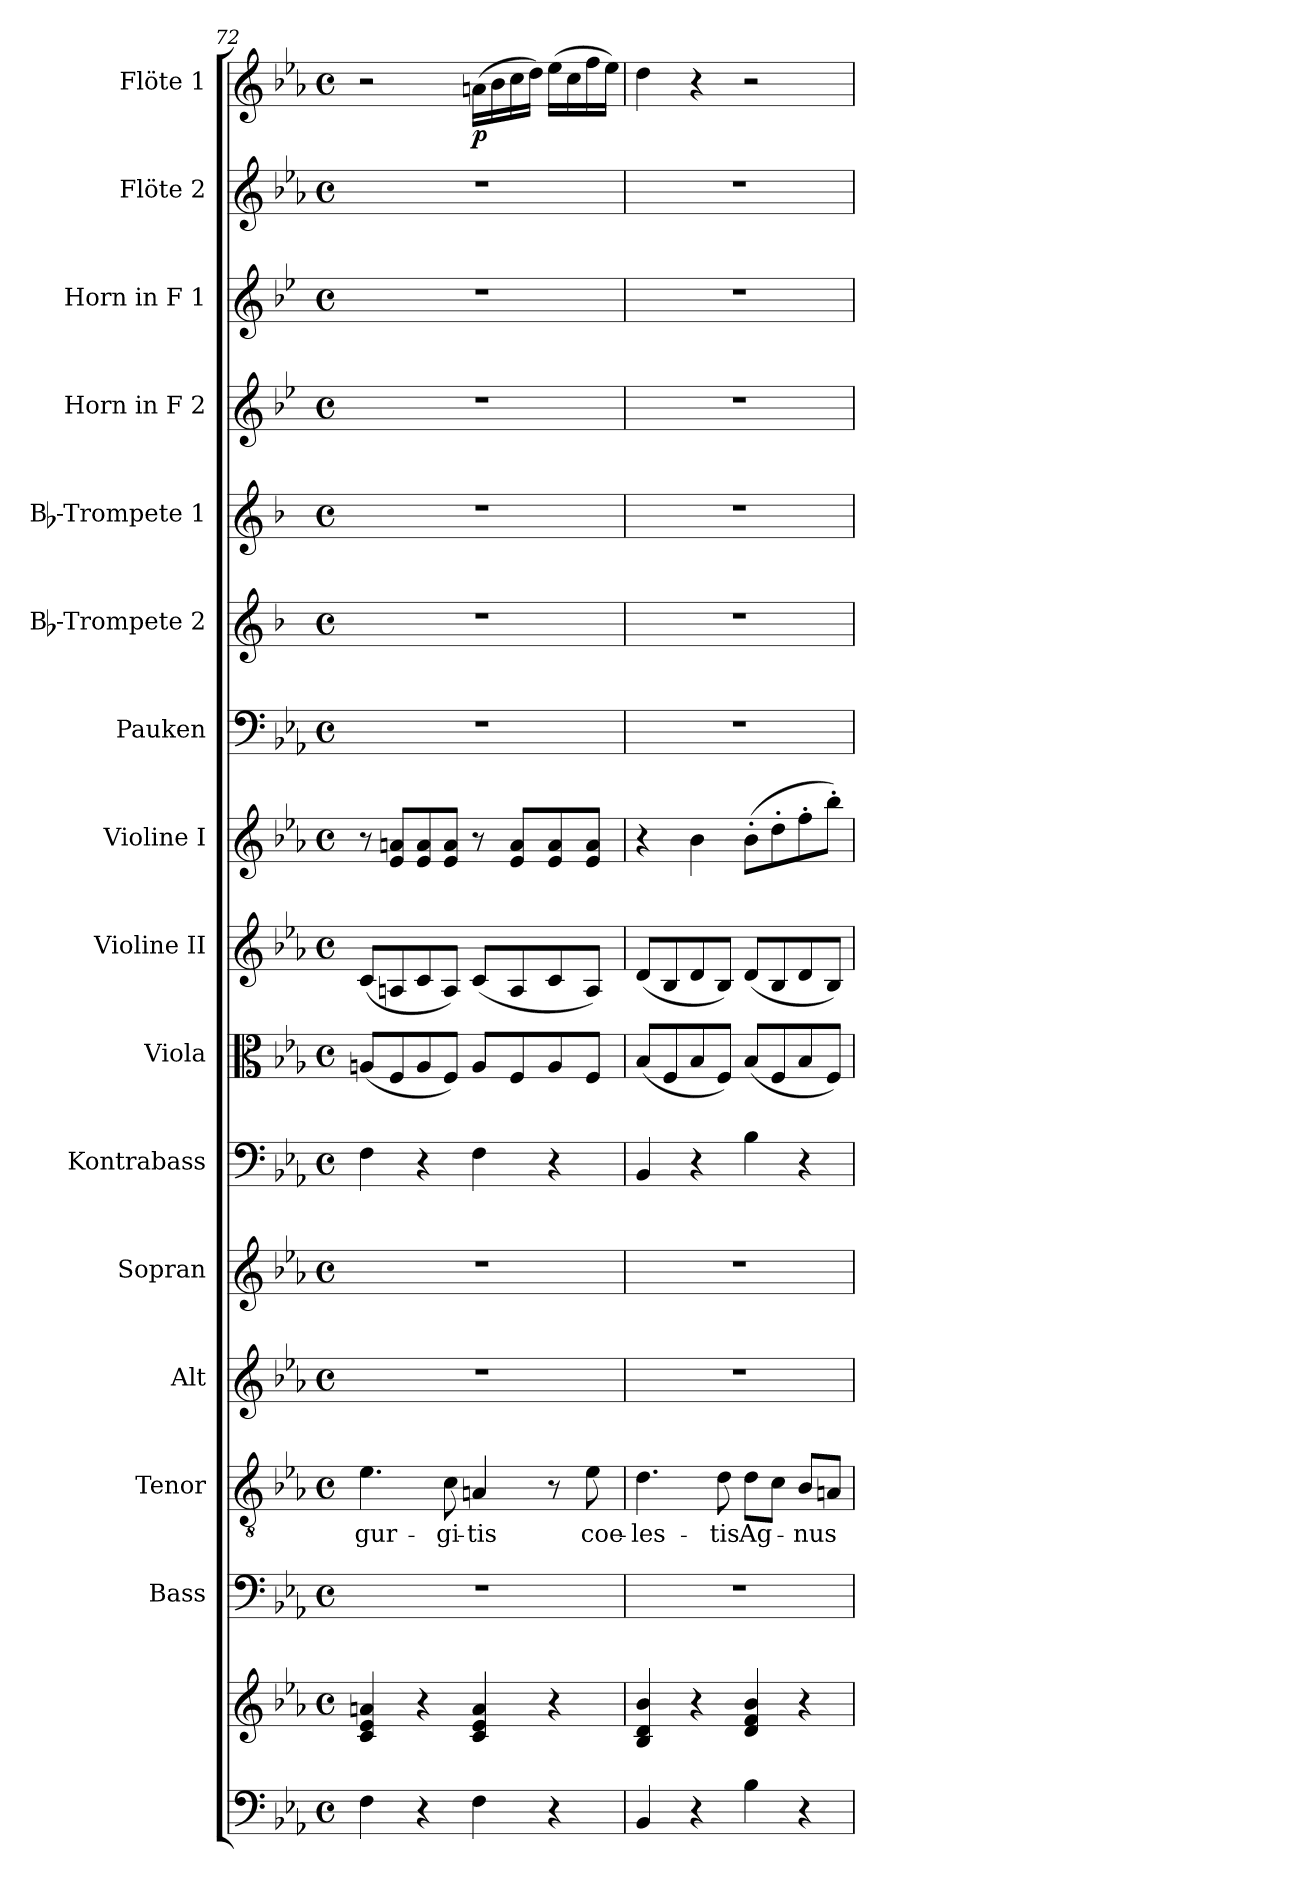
**kern	**kern	**kern	**kern	**text	**kern	**kern	**kern	**kern	**kern	**kern	**kern	**kern	**kern	**kern	**kern	**kern	**kern	**dynam
*part16	*part16	*part15	*part14	*part14	*part13	*part12	*part11	*part10	*part9	*part8	*part7	*part6	*part5	*part4	*part3	*part2	*part1	*part1
*staff17	*staff16	*staff15	*staff14	*staff14	*staff13	*staff12	*staff11	*staff10	*staff9	*staff8	*staff7	*staff6	*staff5	*staff4	*staff3	*staff2	*staff1	*staff1
*	*	*I"Bass	*I"Tenor	*	*I"Alt	*I"Sopran	*I"Kontrabass	*I"Viola	*I"Violine II	*I"Violine I	*I"Pauken	*I"Bb-Trompete 2	*I"Bb-Trompete 1	*I"Horn in F 2	*I"Horn in F 1	*I"Flöte 2	*I"Flöte 1	*
*	*	*I'B.	*I'T.	*	*I'A.	*I'S.	*I'Kb.	*I'Vla.	*I'Vl. II	*I'Vl. I	*I'Pk.	*I'Bb Trp. 2	*I'Bb Trp. 1	*	*	*I'Fl. 2	*I'Fl. 1	*
!!LO:PB:g=z
*clefF4	*clefG2	*clefF4	*clefGv2	*	*clefG2	*clefG2	*clefF4	*clefC3	*clefG2	*clefG2	*clefF4	*clefG2	*clefG2	*clefG2	*clefG2	*clefG2	*clefG2	*
*	*	*	*	*	*	*	*ITrd7c12	*	*	*	*	*ITrd1c2	*ITrd1c2	*ITrd4c7	*ITrd4c7	*	*	*
*k[b-e-a-]	*k[b-e-a-]	*k[b-e-a-]	*k[b-e-a-]	*	*k[b-e-a-]	*k[b-e-a-]	*k[b-e-a-]	*k[b-e-a-]	*k[b-e-a-]	*k[b-e-a-]	*k[b-e-a-]	*k[b-e-a-]	*k[b-e-a-]	*k[b-e-a-]	*k[b-e-a-]	*k[b-e-a-]	*k[b-e-a-]	*
*E-:	*E-:	*E-:	*E-:	*	*E-:	*E-:	*E-:	*E-:	*E-:	*E-:	*E-:	*E-:	*E-:	*E-:	*E-:	*E-:	*E-:	*
*M4/4	*M4/4	*M4/4	*M4/4	*	*M4/4	*M4/4	*M4/4	*M4/4	*M4/4	*M4/4	*M4/4	*M4/4	*M4/4	*M4/4	*M4/4	*M4/4	*M4/4	*
*met(c)	*met(c)	*met(c)	*met(c)	*	*met(c)	*met(c)	*met(c)	*met(c)	*met(c)	*met(c)	*met(c)	*met(c)	*met(c)	*met(c)	*met(c)	*met(c)	*met(c)	*
=72	=72	=72	=72	=72	=72	=72	=72	=72	=72	=72	=72	=72	=72	=72	=72	=72	=72	=72
!	!	!	!	!LO:LY:b	!	!	!	!	!	!	!	!	!	!	!	!	!	!
4F\	4c/ 4e-/ 4an/	1r	4.e-\	gur-	1r	1r	4FF\	(<8An/L	(<8c/L	8r	1r	1r	1r	1r	1r	1r	2r	.
.	.	.	.	.	.	.	.	8F/	8An/	8e-/ 8an/L	.	.	.	.	.	.	.	.
4r	4r	.	.	.	.	.	4r	8A/	8c/	8e-/ 8a/	.	.	.	.	.	.	.	.
!	!	!	!	!LO:LY:b	!	!	!	!	!	!	!	!	!	!	!	!	!	!
.	.	.	8c\	-gi-	.	.	.	8F/J)	8A/J)	8e-/ 8a/J	.	.	.	.	.	.	.	.
!	!	!	!	!LO:LY:b	!	!	!	!	!	!	!	!	!	!	!	!	!	!LO:DY:b
4F\	4c/ 4e-/ 4a/	.	4An/	-tis	.	.	4FF\	8A/L	(<8c/L	8r	.	.	.	.	.	.	(>16an\LL	p
.	.	.	.	.	.	.	.	.	.	.	.	.	.	.	.	.	16b-\	.
.	.	.	.	.	.	.	.	8F/	8A/	8e-/ 8a/L	.	.	.	.	.	.	16cc\	.
.	.	.	.	.	.	.	.	.	.	.	.	.	.	.	.	.	16dd\JJ)	.
4r	4r	.	8r	.	.	.	4r	8A/	8c/	8e-/ 8a/	.	.	.	.	.	.	(>16ee-\LL	.
.	.	.	.	.	.	.	.	.	.	.	.	.	.	.	.	.	16cc\	.
!	!	!	!	!LO:LY:b	!	!	!	!	!	!	!	!	!	!	!	!	!	!
.	.	.	8e-\	coe-	.	.	.	8F/J	8A/J)	8e-/ 8a/J	.	.	.	.	.	.	16ff\	.
.	.	.	.	.	.	.	.	.	.	.	.	.	.	.	.	.	16ee-\JJ)	.
=73	=73	=73	=73	=73	=73	=73	=73	=73	=73	=73	=73	=73	=73	=73	=73	=73	=73	=73
!	!	!	!	!LO:LY:b	!	!	!	!	!	!	!	!	!	!	!	!	!	!
4BB-/	4B-/ 4d/ 4b-/	1r	4.d\	-les-	1r	1r	4BBB-/	(<8B-/L	(<8d/L	4r	1r	1r	1r	1r	1r	1r	4dd\	.
.	.	.	.	.	.	.	.	8F/	8B-/	.	.	.	.	.	.	.	.	.
4r	4r	.	.	.	.	.	4r	8B-/	8d/	4b-\	.	.	.	.	.	.	4r	.
!	!	!	!	!LO:LY:b	!	!	!	!	!	!	!	!	!	!	!	!	!	!
.	.	.	8d\	-tis	.	.	.	8F/J)	8B-/J)	.	.	.	.	.	.	.	.	.
!	!	!	!	!LO:LY:b	!	!	!	!	!	!	!	!	!	!	!	!	!	!
4B-\	4d/ 4f/ 4b-/	.	8d\L	Ag-	.	.	4BB-\	(<8B-/L	(<8d/L	(>8b-'>\L	.	.	.	.	.	.	2r	.
.	.	.	8c\J	.	.	.	.	8F/	8B-/	8dd'>\	.	.	.	.	.	.	.	.
!	!	!	!	!LO:LY:b	!	!	!	!	!	!	!	!	!	!	!	!	!	!
4r	4r	.	8B-/L	-nus	.	.	4r	8B-/	8d/	8ff'>\	.	.	.	.	.	.	.	.
.	.	.	8An/J	.	.	.	.	8F/J)	8B-/J)	8bb-'>\J)	.	.	.	.	.	.	.	.
=	=	=	=	=	=	=	=	=	=	=	=	=	=	=	=	=	=	=
*-	*-	*-	*-	*-	*-	*-	*-	*-	*-	*-	*-	*-	*-	*-	*-	*-	*-	*-
